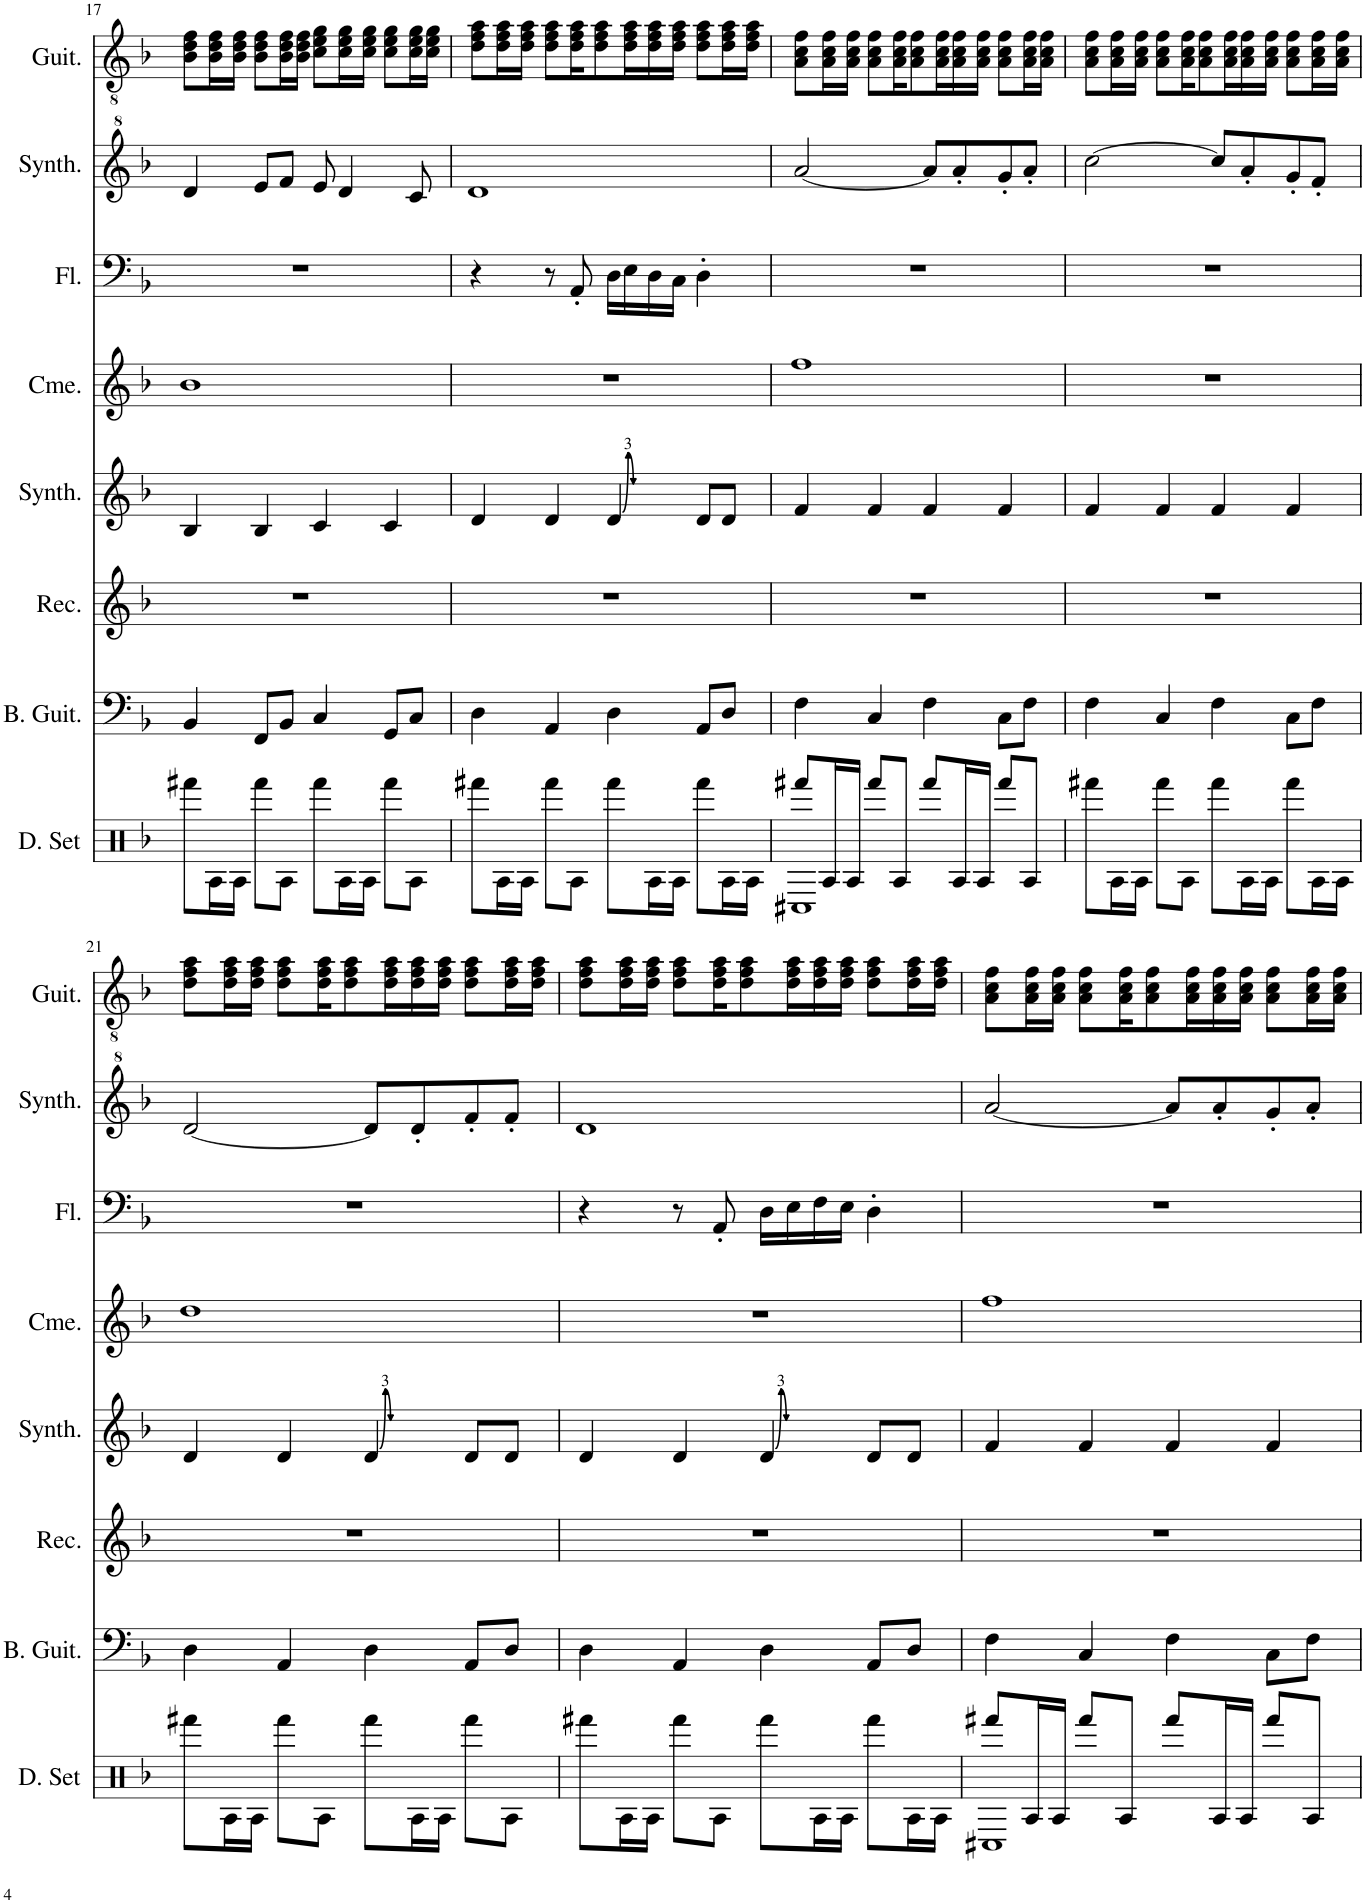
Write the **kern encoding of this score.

**kern	**kern	**kern	**kern	**kern	**kern	**kern	**kern
*part8	*part7	*part6	*part5	*part4	*part3	*part2	*part1
*staff8	*staff7	*staff6	*staff5	*staff4	*staff3	*staff2	*staff1
*I"ドラムセット	*I"ベース	*I"リコーダー	*I"エフェクト シンセサイザー	*I"チャイム	*I"フルート	*I"ブラス シンセサイザー	*I"アコースティックギター
!!LO:PB:g=z
*clefX	*clefF4	*clefG2	*clefG2	*clefG2	*clefF4	*clefG^2	*clefGv2
*	*Trd7c12	*	*	*	*	*	*
*k[b-]	*k[b-]	*k[b-]	*k[b-]	*k[b-]	*k[b-]	*k[b-]	*k[b-]
*M4/4	*M4/4	*M4/4	*M4/4	*M4/4	*M4/4	*M4/4	*M4/4
=17	=17	=17	=17	=17	=17	=17	=17
8fff#X\L	4BB-/	1r	4B-/	1b-	1r	4dd/	8B-\ 8d\ 8f\L
16A\L	.	.	.	.	.	.	16B-\ 16d\ 16f\L
16A\JJ	.	.	.	.	.	.	16B-\ 16d\ 16f\JJ
8fff\L	8FF/L	.	4B-/	.	.	8ee/L	8B-\ 8d\ 8f\L
8A\J	8BB-/J	.	.	.	.	8ff/J	16B-\ 16d\ 16f\L
.	.	.	.	.	.	.	16B-\ 16d\ 16f\JJ
8fff\L	4C/	.	4c/	.	.	8ee/	8c\ 8e\ 8g\L
16A\L	.	.	.	.	.	4dd/	16c\ 16e\ 16g\L
16A\JJ	.	.	.	.	.	.	16c\ 16e\ 16g\JJ
8fff\L	8GG/L	.	4c/	.	.	.	8c\ 8e\ 8g\L
8A\J	8C/J	.	.	.	.	8cc/	16c\ 16e\ 16g\L
.	.	.	.	.	.	.	16c\ 16e\ 16g\JJ
=18	=18	=18	=18	=18	=18	=18	=18
8fff#X\L	4D\	1r	4d/	1r	4r	1dd	8d\ 8f\ 8a\L
16A\L	.	.	.	.	.	.	16d\ 16f\ 16a\L
16A\JJ	.	.	.	.	.	.	16d\ 16f\ 16a\JJ
8fff\L	4AA/	.	4d/	.	8r	.	8d\ 8f\ 8a\L
8A\J	.	.	.	.	8AA'/	.	16d\ 16f\ 16a\K
.	.	.	.	.	.	.	8d\ 8f\ 8a\
8fff\L	4D\	.	4d/	.	16D\LL	.	.
.	.	.	.	.	16E\	.	16d\ 16f\ 16a\L
16A\L	.	.	.	.	16D\	.	16d\ 16f\ 16a\
16A\JJ	.	.	.	.	16C\JJ	.	16d\ 16f\ 16a\JJ
8fff\L	8AA/L	.	8d/L	.	4D'\	.	8d\ 8f\ 8a\L
16A\L	8D/J	.	8d/J	.	.	.	16d\ 16f\ 16a\L
16A\JJ	.	.	.	.	.	.	16d\ 16f\ 16a\JJ
=19	=19	=19	=19	=19	=19	=19	=19
*^	*	*	*	*	*	*	*
8fff#X/L	1C#X	4F\	1r	4f/	1ff	1r	[2aa/	8A\ 8c\ 8f\L
16A/L	.	.	.	.	.	.	.	16A\ 16c\ 16f\L
16A/JJ	.	.	.	.	.	.	.	16A\ 16c\ 16f\JJ
8fff/L	.	4C/	.	4f/	.	.	.	8A\ 8c\ 8f\L
8A/J	.	.	.	.	.	.	.	16A\ 16c\ 16f\K
.	.	.	.	.	.	.	.	8A\ 8c\ 8f\
8fff/L	.	4F\	.	4f/	.	.	8aa/L]	.
.	.	.	.	.	.	.	.	16A\ 16c\ 16f\L
16A/L	.	.	.	.	.	.	8aa'/	16A\ 16c\ 16f\
16A/JJ	.	.	.	.	.	.	.	16A\ 16c\ 16f\JJ
8fff/L	.	8C\L	.	4f/	.	.	8gg'/	8A\ 8c\ 8f\L
8A/J	.	8F\J	.	.	.	.	8aa'/J	16A\ 16c\ 16f\L
.	.	.	.	.	.	.	.	16A\ 16c\ 16f\JJ
*v	*v	*	*	*	*	*	*	*
=20	=20	=20	=20	=20	=20	=20	=20
8fff#X\L	4F\	1r	4f/	1r	1r	[2ccc\	8A\ 8c\ 8f\L
16A\L	.	.	.	.	.	.	16A\ 16c\ 16f\L
16A\JJ	.	.	.	.	.	.	16A\ 16c\ 16f\JJ
8fff\L	4C/	.	4f/	.	.	.	8A\ 8c\ 8f\L
8A\J	.	.	.	.	.	.	16A\ 16c\ 16f\K
.	.	.	.	.	.	.	8A\ 8c\ 8f\
8fff\L	4F\	.	4f/	.	.	8ccc/L]	.
.	.	.	.	.	.	.	16A\ 16c\ 16f\L
16A\L	.	.	.	.	.	8aa'/	16A\ 16c\ 16f\
16A\JJ	.	.	.	.	.	.	16A\ 16c\ 16f\JJ
8fff\L	8C\L	.	4f/	.	.	8gg'/	8A\ 8c\ 8f\L
16A\L	8F\J	.	.	.	.	8ff'/J	16A\ 16c\ 16f\L
16A\JJ	.	.	.	.	.	.	16A\ 16c\ 16f\JJ
!!LO:LB:g=z
=21	=21	=21	=21	=21	=21	=21	=21
8fff#X\L	4D\	1r	4d/	1dd	1r	[2dd/	8d\ 8f\ 8a\L
16A\L	.	.	.	.	.	.	16d\ 16f\ 16a\L
16A\JJ	.	.	.	.	.	.	16d\ 16f\ 16a\JJ
8fff\L	4AA/	.	4d/	.	.	.	8d\ 8f\ 8a\L
8A\J	.	.	.	.	.	.	16d\ 16f\ 16a\K
.	.	.	.	.	.	.	8d\ 8f\ 8a\
8fff\L	4D\	.	4d/	.	.	8dd/L]	.
.	.	.	.	.	.	.	16d\ 16f\ 16a\L
16A\L	.	.	.	.	.	8dd'/	16d\ 16f\ 16a\
16A\JJ	.	.	.	.	.	.	16d\ 16f\ 16a\JJ
8fff\L	8AA/L	.	8d/L	.	.	8ff'/	8d\ 8f\ 8a\L
8A\J	8D/J	.	8d/J	.	.	8ff'/J	16d\ 16f\ 16a\L
.	.	.	.	.	.	.	16d\ 16f\ 16a\JJ
=22	=22	=22	=22	=22	=22	=22	=22
8fff#X\L	4D\	1r	4d/	1r	4r	1dd	8d\ 8f\ 8a\L
16A\L	.	.	.	.	.	.	16d\ 16f\ 16a\L
16A\JJ	.	.	.	.	.	.	16d\ 16f\ 16a\JJ
8fff\L	4AA/	.	4d/	.	8r	.	8d\ 8f\ 8a\L
8A\J	.	.	.	.	8AA'/	.	16d\ 16f\ 16a\K
.	.	.	.	.	.	.	8d\ 8f\ 8a\
8fff\L	4D\	.	4d/	.	16D\LL	.	.
.	.	.	.	.	16E\	.	16d\ 16f\ 16a\L
16A\L	.	.	.	.	16F\	.	16d\ 16f\ 16a\
16A\JJ	.	.	.	.	16E\JJ	.	16d\ 16f\ 16a\JJ
8fff\L	8AA/L	.	8d/L	.	4D'\	.	8d\ 8f\ 8a\L
16A\L	8D/J	.	8d/J	.	.	.	16d\ 16f\ 16a\L
16A\JJ	.	.	.	.	.	.	16d\ 16f\ 16a\JJ
=23	=23	=23	=23	=23	=23	=23	=23
*^	*	*	*	*	*	*	*
8fff#X/L	1C#X	4F\	1r	4f/	1ff	1r	[2aa/	8A\ 8c\ 8f\L
16A/L	.	.	.	.	.	.	.	16A\ 16c\ 16f\L
16A/JJ	.	.	.	.	.	.	.	16A\ 16c\ 16f\JJ
8fff/L	.	4C/	.	4f/	.	.	.	8A\ 8c\ 8f\L
8A/J	.	.	.	.	.	.	.	16A\ 16c\ 16f\K
.	.	.	.	.	.	.	.	8A\ 8c\ 8f\
8fff/L	.	4F\	.	4f/	.	.	8aa/L]	.
.	.	.	.	.	.	.	.	16A\ 16c\ 16f\L
16A/L	.	.	.	.	.	.	8aa'/	16A\ 16c\ 16f\
16A/JJ	.	.	.	.	.	.	.	16A\ 16c\ 16f\JJ
8fff/L	.	8C\L	.	4f/	.	.	8gg'/	8A\ 8c\ 8f\L
8A/J	.	8F\J	.	.	.	.	8aa'/J	16A\ 16c\ 16f\L
.	.	.	.	.	.	.	.	16A\ 16c\ 16f\JJ
*v	*v	*	*	*	*	*	*	*
=	=	=	=	=	=	=	=
*-	*-	*-	*-	*-	*-	*-	*-
